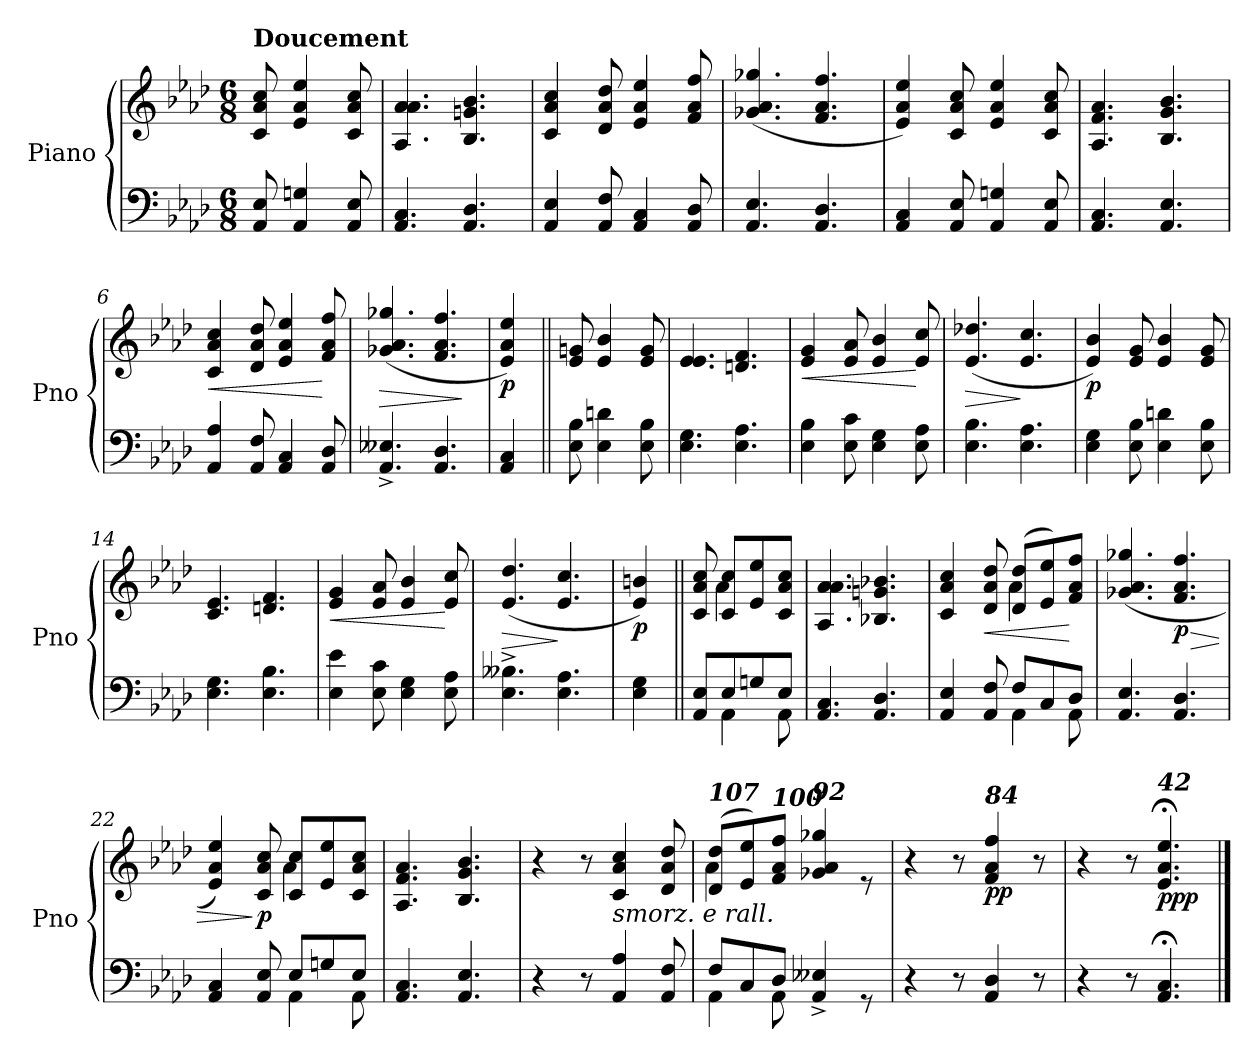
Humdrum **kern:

**kern	**kern	**dynam
*part1	*part1	*part1
*staff2	*staff1	*staff1/2
*I"Piano	*	*
*I'Pno	*	*
*clefF4	*clefG2	*
*k[b-e-a-d-]	*k[b-e-a-d-]	*
*M6/8	*M6/8	*
=	=	=
!	!LO:TX:a:B:t=Doucement	!
!	!	!LO:DY:b
8AA-/ 8E-/	8c/ 8a-/ 8cc/	other-dynamics
4AA-/ 4Gn/	4e-/ 4a-/ 4ee-/	.
8AA-/ 8E-/	8c/ 8a-/ 8cc/	.
=1	=1	=1
4.AA-/ 4.C/	4.A-/ 4.a-/ 4.a-/	.
4.AA-/ 4.D-/	4.B-/ 4.gn/ 4.b-/	.
=2	=2	=2
4AA-/ 4E-/	4c/ 4a-/ 4cc/	.
8AA-/ 8F/	8d-/ 8a-/ 8dd-/	.
4AA-/ 4C/	4e-/ 4a-/ 4ee-/	.
8AA-/ 8D-/	8f/ 8a-/ 8ff/	.
=3	=3	=3
4.AA-/ 4.E-/	(>4.g-X/ 4.a-/ 4.gg-X/	.
4.AA-/ 4.D-/	4.f/ 4.a-/ 4.ff/	.
!!LO:LB:g=z
=4	=4	=4
4AA-/ 4C/	4e-/ 4a-/ 4ee-/)	.
8AA-/ 8E-/	8c/ 8a-/ 8cc/	.
4AA-/ 4Gn/	4e-/ 4a-/ 4ee-/	.
8AA-/ 8E-/	8c/ 8a-/ 8cc/	.
=5	=5	=5
4.AA-/ 4.C/	4.A-/ 4.f/ 4.a-/	.
4.AA-/ 4.E-/	4.B-/ 4.g/ 4.b-/	.
=6	=6	=6
!	!	!LO:HP:b
4AA-/ 4A-/	4c/ 4a-/ 4cc/	<
8AA-/ 8F/	8d-/ 8a-/ 8dd-/	.
4AA-/ 4C/	4e-/ 4a-/ 4ee-/	.
8AA-/ 8D-/	8f/ 8a-/ 8ff/	[
=7	=7	=7
!	!	!LO:HP:b
4.AA-/^ 4.E--X/^	(>4.g-X/ 4.a-/ 4.gg-X/	>
4.AA-/ 4.D-/	4.f/ 4.a-/ 4.ff/	.
.	.	]
=8	=8	=8
!	!	!LO:DY:b
4AA-/ 4C/	4e-/ 4a-/ 4ee-/)	p
=9||	=9||	=9||
8E-\ 8B-\	8e-/ 8gn/	.
4E-\ 4dn\	4e-/ 4b-/	.
8E-\ 8B-\	8e-/ 8g/	.
=10	=10	=10
4.E-\ 4.G\	4.e-/ 4.e-/	.
4.E-\ 4.A-\	4.dn/ 4.f/	.
!!LO:LB:g=z
=11	=11	=11
!	!	!LO:HP:b
4E-\ 4B-\	4e-/ 4g/	<
8E-\ 8c\	8e-/ 8a-/	.
4E-\ 4G\	4e-/ 4b-/	.
8E-\ 8A-\	8e-/ 8cc/	[
=12	=12	=12
!	!	!LO:HP:b
4.E-\ 4.B-\	(>4.e-/ 4.dd-X/	>
4.E-\ 4.A-\	4.e-/ 4.cc/	]
=13	=13	=13
!	!	!LO:DY:b
4E-\ 4G\	4e-/ 4b-/)	p
8E-\ 8B-\	8e-/ 8g/	.
4E-\ 4dn\	4e-/ 4b-/	.
8E-\ 8B-\	8e-/ 8g/	.
=14	=14	=14
4.E-\ 4.G\	4.c/ 4.e-/	.
4.E-\ 4.B-\	4.dn/ 4.f/	.
=15	=15	=15
!	!	!LO:HP:b
4E-\ 4e-\	4e-/ 4g/	<
8E-\ 8c\	8e-/ 8a-/	.
4E-\ 4G\	4e-/ 4b-/	.
8E-\ 8A-\	8e-/ 8cc/	[
=16	=16	=16
!	!	!LO:HP:b
4.E-\^ 4.B--X\^	(>4.e-/ 4.dd-/	>
4.E-\ 4.A-\	4.e-/ 4.cc/	]
=17	=17	=17
!	!	!LO:DY:b
4E-\ 4G\	4e-/ 4bn/)	p
!!LO:LB:g=z
=18||	=18||	=18||
*^	*^	*
!	!	!	!	!LO:DY:b
8AA-/ 8E-/L	8ryy	8c/ 8a-/ 8cc/	8ryy	other-dynamics
8E-/	4AA-\	8c/ 8cc/L	4a-\	.
8Gn/	.	8e-/ 8ee-/	.	.
8E-/J	8AA-\	8c/ 8a-/ 8cc/J	8ryy	.
*v	*v	*	*	*
*	*v	*v	*
=19	=19	=19
4.AA-/ 4.C/	4.A-/ 4.a-/ 4.a-/	.
4.AA-/ 4.D-/	4.B-X/ 4.gn/ 4.b-X/	.
=20	=20	=20
*^	*^	*
4AA-/ 4E-/	4.ryy	4c/ 4a-/ 4cc/	4.ryy	.
!	!	!	!	!LO:HP:b
8AA-/ 8F/	.	8d-/ 8a-/ 8dd-/	.	<
8F/L	4AA-\	(8d-/ 8dd-/L	4a-\	.
8C/	.	8e-/ 8ee-/)	.	.
8D-/J	8AA-\	8f/ 8a-/ 8ff/J	8ryy	[
=21	=21	=21	=21	=21
!	!	!LO:TX:b:i:t=poco	!	!
*v	*v	*	*	*
*	*v	*v	*
4.AA-/ 4.E-/	(>4.g-X/ 4.a-/ 4.gg-X/	.
!	!	!LO:HP:b
!	!	!LO:DY:n=1:b
4.AA-/ 4.D-/	4.f/ 4.a-/ 4.ff/	> p
=22	=22	=22
*^	*^	*
4AA-/ 4C/	4.ryy	4e-/ 4a-/ 4ee-/)	4.ryy	.
!	!	!	!	!LO:DY:n=1:b
8AA-/ 8E-/	.	8c/ 8a-/ 8cc/	.	] p
!	!	!	!	!LO:DY:n=2:b
8E-/L	4AA-\	8c/ 8cc/L	4a-\	other-dynamics
8Gn/	.	8e-/ 8ee-/	.	.
8E-/J	8AA-\	8c/ 8a-/ 8cc/J	8ryy	.
!!LO:LB:g=z
=23	=23	=23	=23	=23
!	!	!	!	!LO:DY:a=2
*v	*v	*	*	*
*	*v	*v	*
4.AA-/ 4.C/	4.A-/ 4.f/ 4.a-/	other-dynamics
4.AA-/ 4.E-/	4.B-/ 4.g/ 4.b-/	.
=24	=24	=24
4r	4r	.
8r	8r	.
!	!LO:TX:b:i:t=smorz. e rall.	!
4AA-/ 4A-/	4c/ 4a-/ 4cc/	.
8AA-/ 8F/	8d-/ 8a-/ 8dd-/	.
=25	=25	=25
*^	*^	*
!	!	!LO:TX:a:Bi:t=107	!	!
8F/L	4AA-\	(8d-/ 8dd-/L	4a-\	.
8C/	.	8e-/ 8ee-/)	.	.
!	!	!LO:TX:a:Bi:t=100	!	!
8D-/J	8AA-\	8f/ 8a-/ 8ff/J	2ryy	.
!	!	!LO:TX:a:Bi:t=92	!	!
4AA-/^ 4E--X/^	4.ryy	4g-X/ 4a-/ 4gg-X/	.	.
8rGG	.	8re	.	.
*v	*v	*	*	*
*	*v	*v	*
=26	=26	=26
4r	4r	.
8r	8r	.
!	!LO:TX:a:Bi:t=84	!
!	!	!LO:DY:b
4AA-/ 4D-/	4f/ 4a-/ 4ff/	pp
8r	8r	.
=27	=27	=27
4r	4r	.
8r	8r	.
!	!LO:TX:a:Bi:t=42	!
!	!	!LO:DY:b
4.AA-/; 4.C/;	4.e-/;< 4.a-/;< 4.ee-/;<	ppp
==	==	==
*-	*-	*-
